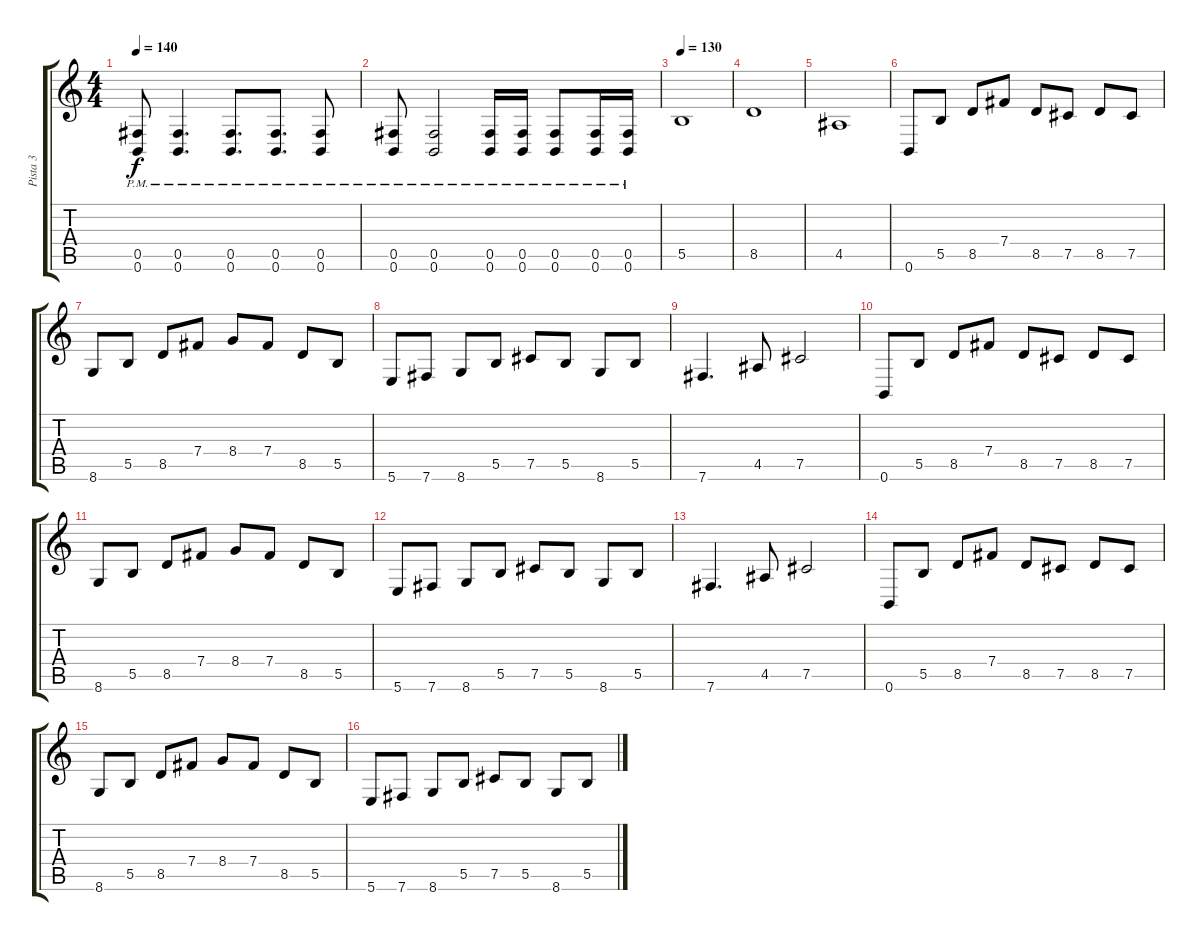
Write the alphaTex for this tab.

\track ("Pista 3" "Pista 3") {instrument distortionguitar}
\staff {score tabs}
\tuning (Db4 Ab3 E3 B2 Gb2 B1) {hide}
\ts (4 4)
\tempo 140
\clef g2
\ks c
(0.5{pm} 0.6{pm}).8{dy f} (0.5{pm} 0.6{pm}).4{d} (0.5{pm} 0.6{pm}).8{d} (0.5{pm} 0.6{pm}).8{d} (0.5{pm} 0.6{pm}).8 |
(0.5{pm} 0.6{pm}).8 (0.5{pm} 0.6{pm}).2 (0.5{pm} 0.6{pm}).16 (0.5{pm} 0.6{pm}).16 (0.5{pm} 0.6{pm}).8 (0.5{pm} 0.6{pm}).16 (0.5{pm} 0.6{pm}).16 |
\tempo 130
5.5.1 |
8.5.1 |
4.5.1 |
0.6.8 5.5.8 8.5.8 7.4.8 8.5.8 7.5.8 8.5.8 7.5.8 |
8.6.8 5.5.8 8.5.8 7.4.8 8.4.8 7.4.8 8.5.8 5.5.8 |
5.6.8 7.6.8 8.6.8 5.5.8 7.5.8 5.5.8 8.6.8 5.5.8 |
7.6.4{d} 4.5.8 7.5.2 |
0.6.8 5.5.8 8.5.8 7.4.8 8.5.8 7.5.8 8.5.8 7.5.8 |
8.6.8 5.5.8 8.5.8 7.4.8 8.4.8 7.4.8 8.5.8 5.5.8 |
5.6.8 7.6.8 8.6.8 5.5.8 7.5.8 5.5.8 8.6.8 5.5.8 |
7.6.4{d} 4.5.8 7.5.2 |
0.6.8 5.5.8 8.5.8 7.4.8 8.5.8 7.5.8 8.5.8 7.5.8 |
8.6.8 5.5.8 8.5.8 7.4.8 8.4.8 7.4.8 8.5.8 5.5.8 |
5.6.8 7.6.8 8.6.8 5.5.8 7.5.8 5.5.8 8.6.8 5.5.8
